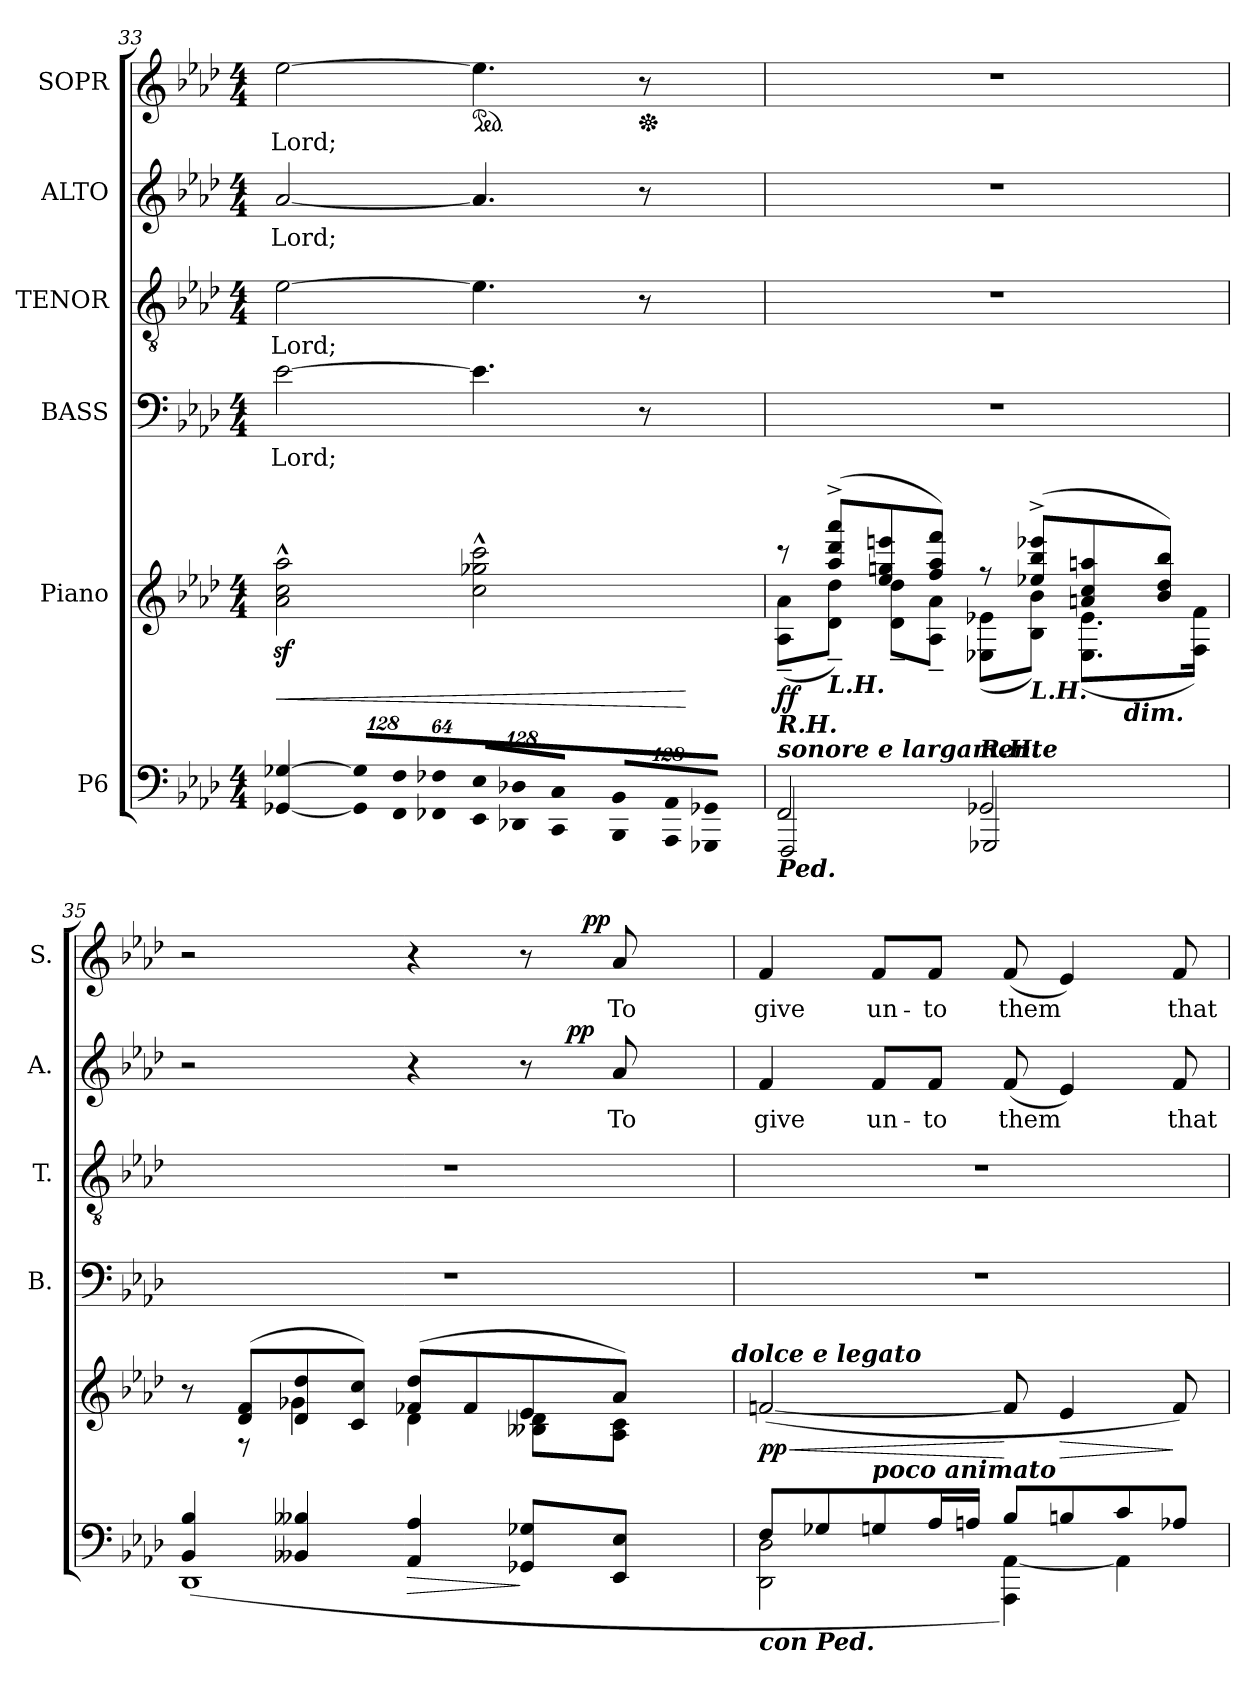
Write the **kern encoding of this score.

**kern	**dynam	**kern	**dynam	**kern	**text	**kern	**text	**kern	**text	**dynam	**kern	**text	**dynam
*part6	*part6	*part5	*part5	*part4	*part4	*part3	*part3	*part2	*part2	*part2	*part1	*part1	*part1
*staff6	*staff6	*staff5	*staff5	*staff4	*staff4	*staff3	*staff3	*staff2	*staff2	*staff2	*staff1	*staff1	*staff1
*I"P6	*	*I"Piano	*	*I"BASS	*	*I"TENOR	*	*I"ALTO	*	*	*I"SOPR	*	*
*	*	*	*	*I'B.	*	*I'T.	*	*I'A.	*	*	*I'S.	*	*
*clefF4	*	*clefG2	*	*clefF4	*	*clefGv2	*	*clefG2	*	*	*clefG2	*	*
*	*	*	*	*	*	*ITrd7c12	*	*	*	*	*	*	*
*k[b-e-a-d-]	*	*k[b-e-a-d-]	*	*k[b-e-a-d-]	*	*k[b-e-a-d-]	*	*k[b-e-a-d-]	*	*	*k[b-e-a-d-]	*	*
*A-:	*	*A-:	*	*A-:	*	*A-:	*	*A-:	*	*	*A-:	*	*
*M4/4	*	*M4/4	*	*M4/4	*	*M4/4	*	*M4/4	*	*	*M4/4	*	*
=33	=33	=33	=33	=33	=33	=33	=33	=33	=33	=33	=33	=33	=33
!	!	!	!LO:HP:b	!	!	!	!	!	!	!	!	!	!
!	!	!	!	!	!LO:LY:b:color=#000000	!	!	!	!	!	!	!	!
!	!	!	!	!	!	!	!LO:LY:b:color=#000000	!	!	!	!	!	!
!	!	!	!	!	!	!	!	!	!LO:LY:b:color=#000000	!	!	!	!
!	!	!	!	!	!	!	!	!	!	!	!	!LO:LY:b:color=#000000	!
[4GG-Xi/ [4G-Xi	.	2a-i\z^^ 2cciz^^ 2aa-iz^^	<	[2e-i\	Lord;	[2E-i\	Lord;	[2a-i/	Lord;	.	[2ee-i\	Lord;	.
*Xbrackettup	*	*	*	*	*	*	*	*	*	*	*	*	*
!LO:N:vis=8	!	!	!	!	!	!	!	!	!	!	!	!	!
1024%85GG-i/] 1024%85G-i]L	.	.	.	.	.	.	.	.	.	.	.	.	.
!LO:N:vis=8	!	!	!	!	!	!	!	!	!	!	!	!	!
1024%85FFi/ 1024%85Fi	.	.	.	.	.	.	.	.	.	.	.	.	.
!LO:N:vis=8	!	!	!	!	!	!	!	!	!	!	!	!	!
512%43FF-Xi/ 512%43F-XiJ	.	.	.	.	.	.	.	.	.	.	.	.	.
!LO:N:vis=8	!	!	!	!	!	!	!	!	!	!	!	!	!
*	*	*	*	*	*	*	*	*	*	*	*ped	*	*
1024%85EE-i/ 1024%85E-iL	.	2cci\^^ 2gg-Xi^^ 2ccci^^	.	4.e-i\]	.	4.E-i\]	.	4.a-i/]	.	.	4.ee-i\]	.	.
!LO:N:vis=8	!	!	!	!	!	!	!	!	!	!	!	!	!
1024%85DD-Xi/ 1024%85D-Xi	.	.	.	.	.	.	.	.	.	.	.	.	.
!LO:N:vis=8	!	!	!	!	!	!	!	!	!	!	!	!	!
512%43CCi/ 512%43CiJ	.	.	.	.	.	.	.	.	.	.	.	.	.
!LO:N:vis=8	!	!	!	!	!	!	!	!	!	!	!	!	!
1024%85BBB-i/ 1024%85BB-iL	.	.	.	.	.	.	.	.	.	.	.	.	.
!LO:N:vis=8	!	!	!	!	!	!	!	!	!	!	!	!	!
1024%85AAA-i/ 1024%85AA-i	.	.	.	.	.	.	.	.	.	.	.	.	.
*	*	*	*	*	*	*	*	*	*	*	*Xped	*	*
.	.	.	.	8r	.	8r	.	8r	.	.	8r	.	.
!LO:N:vis=8	!	!	!	!	!	!	!	!	!	!	!	!	!
512%43GGG-Xi/ 512%43GG-XiJ	.	.	.	.	.	.	.	.	.	.	.	.	.
.	.	.	[	.	.	.	.	.	.	.	.	.	.
!!LO:PB:g=z
=34	=34	=34	=34	=34	=34	=34	=34	=34	=34	=34	=34	=34	=34
*^	*	*^	*	*	*	*	*	*	*	*	*	*	*
!	!	!	!LO:TX:b:Bi:t=R.H.	!	!	!	!	!	!	!	!	!	!	!	!
!LO:TX:a:Bi:t=sonore e largamente	!	!	!	!	!	!	!	!	!	!	!	!	!	!	!
!LO:TX:b:Bi:t=Ped.	!	!	!	!	!	!	!	!	!	!	!	!	!	!	!
*	*	*	*	*^	*	*	*	*	*	*	*	*	*	*	*
2FFi/	2FFFi/	.	8r	(8A-i\~ 8a-i~L	2ryy	ff	1r	.	1r	.	1r	.	.	1r	.	.
!	!	!	!LO:TX:b:Bi:t=L.H.	!	!	!	!	!	!	!	!	!	!	!	!	!
.	.	.	(8aa-i/^ 8ddd-i^ 8aaa-i^L	8d-i\~ 8dd-i~J)	.	.	.	.	.	.	.	.	.	.	.	.
.	.	.	8ee-i/ 8ggni 8eeeni	8d-i\~ 8dd-i~L	.	.	.	.	.	.	.	.	.	.	.	.
.	.	.	8ffi/ 8aa-i 8fffiJ)	8A-i\~ 8a-i~J	.	.	.	.	.	.	.	.	.	.	.	.
!LO:TX:a:Bi:t=R.H.	!	!	!	!	!	!	!	!	!	!	!	!	!	!	!	!
2GG-Xi/	2GGG-Xi/	.	8r	(8E-Xi\ 8e-XiL	4ryy	.	.	.	.	.	.	.	.	.	.	.
!	!	!	!LO:TX:b:Bi:t=L.H.	!	!	!	!	!	!	!	!	!	!	!	!	!
.	.	.	(8ee-Xi/^ 8bb-i^ 8eee-Xi^L	8B-i\ 8b-iJ)	.	.	.	.	.	.	.	.	.	.	.	.
.	.	.	8ani/ 8cci 8aani	(8.E-i\ 8.e-iL	32ryy	.	.	.	.	.	.	.	.	.	.	.
.	.	.	.	.	64...ryy	.	.	.	.	.	.	.	.	.	.	.
!	!	!	!	!	!LO:TX:b:Bi:t=dim.	!	!	!	!	!	!	!	!	!	!	!
.	.	.	.	.	8ryy	.	.	.	.	.	.	.	.	.	.	.
.	.	.	8b-i/ 8dd-i 8bb-iJ)	.	.	.	.	.	.	.	.	.	.	.	.	.
.	.	.	.	.	16ryy	.	.	.	.	.	.	.	.	.	.	.
.	.	.	.	16Fi\ 16fiJk)	.	.	.	.	.	.	.	.	.	.	.	.
.	.	.	.	.	512ryy	.	.	.	.	.	.	.	.	.	.	.
=35	=35	=35	=35	=35	=35	=35	=35	=35	=35	=35	=35	=35	=35	=35	=35	=35
*	*	*	*	*	*	*	*	*	*	*	*^	*	*	*^	*	*
4BB-i/ 4B-i	(1DD-i	.	8r	8ryy	2ryy	.	1r	.	1r	.	2r	2ryy	.	.	2r	2ryy	.	.
.	.	.	(8d-i/ 8fiL	8r	.	.	.	.	.	.	.	.	.	.	.	.	.	.
4BB--Xi/ 4B--Xi	.	.	8d-i/ 8dd-i	4g-Xi\	.	.	.	.	.	.	.	.	.	.	.	.	.	.
.	.	.	8ci/ 8cciJ)	.	.	.	.	.	.	.	.	.	.	.	.	.	.	.
!	!	!LO:HP:b	!	!	!	!	!	!	!	!	!	!	!	!	!	!	!	!
4AA-i/ 4A-i	.	>	(8f-Xi/ 8dd-iL	4d-i\	4ryy	.	.	.	.	.	4r	4ryy	.	.	4r	4ryy	.	.
.	.	.	8f-i/	.	.	.	.	.	.	.	.	.	.	.	.	.	.	.
8GG-Xi/ 8G-XiL	.	]	8e-i/	8B--Xi\ 8d-iL	8ryy	.	.	.	.	.	8r	16ryy	.	.	8r	16ryy	.	.
.	.	.	.	.	.	.	.	.	.	.	.	256.ryy	.	.	.	64ryy	.	.
.	.	.	.	.	.	.	.	.	.	.	.	8ryy	.	pp	.	.	.	.
.	.	.	.	.	.	.	.	.	.	.	.	.	.	.	.	512.ryy	.	.
.	.	.	.	.	.	.	.	.	.	.	.	.	.	.	.	8ryy	.	pp
!	!	!	!	!	!	!	!	!	!	!	!	!	!LO:LY:b:color=#000000	!	!	!	!	!
!	!	!	!	!	!	!	!	!	!	!	!	!	!	!	!	!	!LO:LY:b:color=#000000	!
8EE-i/ 8E-iJ	.	.	8a-i/J)	8A-i\ 8ciJ	16ryy	.	.	.	.	.	8a-i/	.	To	.	8a-i/	.	To	.
.	.	.	.	.	32ryy	.	.	.	.	.	.	.	.	.	.	.	.	.
.	.	.	.	.	.	.	.	.	.	.	.	32ryy	.	.	.	.	.	.
.	.	.	.	.	.	.	.	.	.	.	.	.	.	.	.	32ryy	.	.
.	.	.	.	.	64ryy	.	.	.	.	.	.	.	.	.	.	.	.	.
.	.	.	.	.	.	.	.	.	.	.	.	64ryy	.	.	.	.	.	.
.	.	.	.	.	128...ryy	.	.	.	.	.	.	.	.	.	.	.	.	.
.	.	.	.	.	.	.	.	.	.	.	.	.	.	.	.	128ryy	.	.
.	.	.	.	.	.	.	.	.	.	.	.	128ryy	.	.	.	.	.	.
.	.	.	.	.	.	.	.	.	.	.	.	.	.	.	.	256ryy	.	.
.	.	.	.	.	.	.	.	.	.	.	.	512ryy	.	.	.	.	.	.
!	!	!	!	!	!LO:TX:a:Bi:t=dolce e legato	!	!	!	!	!	!	!	!	!	!	!	!	!
.	.	.	.	.	1024ryy	.	.	.	.	.	.	.	.	.	.	1024ryy	.	.
=36	=36	=36	=36	=36	=36	=36	=36	=36	=36	=36	=36	=36	=36	=36	=36	=36	=36	=36
!	!	!	!	!	!	!LO:HP:b	!	!	!	!	!	!	!	!	!	!	!	!
*	*	*	*	*	*	*	*	*	*	*	*v	*v	*	*	*	*	*	*
*	*	*	*v	*v	*v	*	*	*	*	*	*	*	*	*v	*v	*	*
*	*	*	*^	*	*	*	*	*	*^	*	*	*^	*	*
*	*	*	*	*^	*	*	*	*	*	*	*	*	*	*	*	*	*
!	!	!	!	!	!	!	!	!	!	!	!	!	!LO:LY:b:color=#000000	!	!	!	!	!
*	*	*	*	*	*	*	*	*	*	*	*v	*v	*	*	*	*	*	*
*	*	*	*v	*v	*v	*	*	*	*	*	*	*	*	*v	*v	*	*
*	*	*	*^	*	*	*	*	*	*^	*	*	*^	*	*
*	*	*	*	*^	*	*	*	*	*	*	*	*	*	*	*	*	*
!	!	!	!	!	!	!	!	!	!	!	!	!	!	!	!LO:TX:a:Bi:t=dolce e legato	!	!	!
!	!	!	!	!	!	!	!	!	!	!	!	!	!	!	!LO:TX:a:Bi:t=poco animato	!	!	!
!	!	!	!	!	!	!	!	!	!	!	!LO:TX:a:Bi:t=dolce e legato	!	!	!	!	!	!	!
!LO:TX:b:Bi:t=con Ped.	!	!	!	!	!	!	!	!	!	!	!	!	!	!	!	!	!	!
!	!	!	!	!	!	!	!	!	!	!	!	!	!	!	!	!	!LO:LY:b:color=#000000	!
*	*	*	*	*	*	*	*	*	*	*	*v	*v	*	*	*	*	*	*
*	*	*	*	*v	*v	*	*	*	*	*	*	*	*	*v	*v	*	*
8Fi/L	2DD-i\ 2D-i	.	([2fni/	4ryy	< pp	1r	.	1r	.	4fi/	give	.	4fi/	give	.
8G-Xi/	.	.	.	.	.	.	.	.	.	.	.	.	.	.	.
!	!	!	!	!	!	!	!	!	!	!	!LO:LY:b:color=#000000	!	!	!	!
!	!	!	!	!LO:TX:b:Bi:t=poco animato	!	!	!	!	!	!	!	!	!	!	!
!	!	!	!	!	!	!	!	!	!	!	!	!	!	!LO:LY:b:color=#000000	!
8Gni/	.	.	.	2.ryy	.	.	.	.	.	8fi/L	un-	.	8fi/L	un-	.
!	!	!	!	!	!	!	!	!	!	!	!LO:LY:b:color=#000000	!	!	!	!
!	!	!	!	!	!	!	!	!	!	!	!	!	!	!LO:LY:b:color=#000000	!
16A-i/L	.	.	.	.	.	.	.	.	.	8fi/J	-to	.	8fi/J	-to	.
16Ani/JJ	.	.	.	.	.	.	.	.	.	.	.	.	.	.	.
!	!	!	!	!	!	!	!	!	!	!	!LO:LY:b:color=#000000	!	!	!	!
!	!	!	!	!	!	!	!	!	!	!	!	!	!	!LO:LY:b:color=#000000	!
8B-i/L	4AAA-i\ [4AA-i)	.	8fi/]	.	[	.	.	.	.	(8fi/	them	.	(8fi/	them	.
!	!	!	!	!	!LO:HP:b	!	!	!	!	!	!	!	!	!	!
8Bni/	.	.	4e-i/	.	>	.	.	.	.	4e-i/)	.	.	4e-i/)	.	.
8ci/	4AA-i\]	.	.	.	.	.	.	.	.	.	.	.	.	.	.
!	!	!	!	!	!	!	!	!	!	!	!LO:LY:b:color=#000000	!	!	!	!
!	!	!	!	!	!	!	!	!	!	!	!	!	!	!LO:LY:b:color=#000000	!
8A-Xi/J	.	.	8fi/)	.	]	.	.	.	.	8fi/	that	.	8fi/	that	.
*v	*v	*	*	*	*	*	*	*	*	*	*	*	*	*	*
*	*	*v	*v	*	*	*	*	*	*	*	*	*	*	*
=	=	=	=	=	=	=	=	=	=	=	=	=	=
*-	*-	*-	*-	*-	*-	*-	*-	*-	*-	*-	*-	*-	*-
